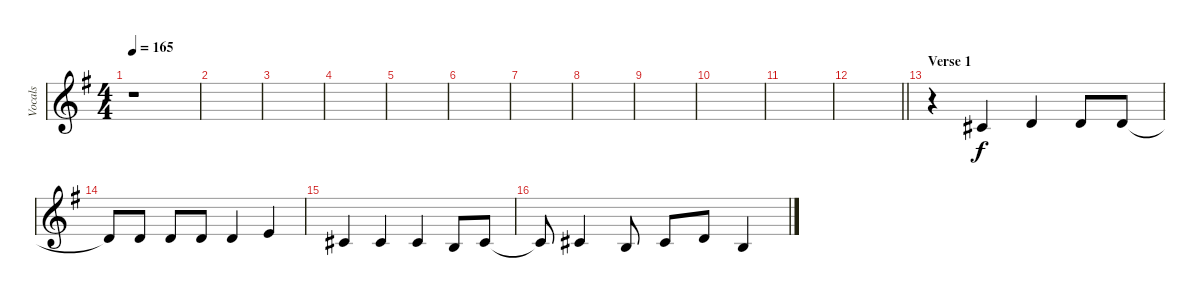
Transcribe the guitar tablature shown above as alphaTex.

\track ("Vocals" "Vocals") {instrument altosax}
\staff {score}
\tuning (E4 B3 G3 D3 A2 E2) {hide}
\ts (4 4)
\tempo 165
\clef g2
\ks eminor
r.1{dy f instrument altosax} |
|
|
|
|
|
|
|
|
|
|
\barLineRight lightlight
|
\section ("" "Verse 1")
r.4 6.3.4 7.3.4 7.3.8 7.3.8 |
7.3{t}.8 7.3.8 7.3.8 7.3.8 7.3.4 9.3.4 |
6.3.4 6.3.4 6.3.4 4.3.8 6.3.8 |
6.3{t}.8 6.3.4 4.3.8 6.3.8 7.3.8 4.3.4
